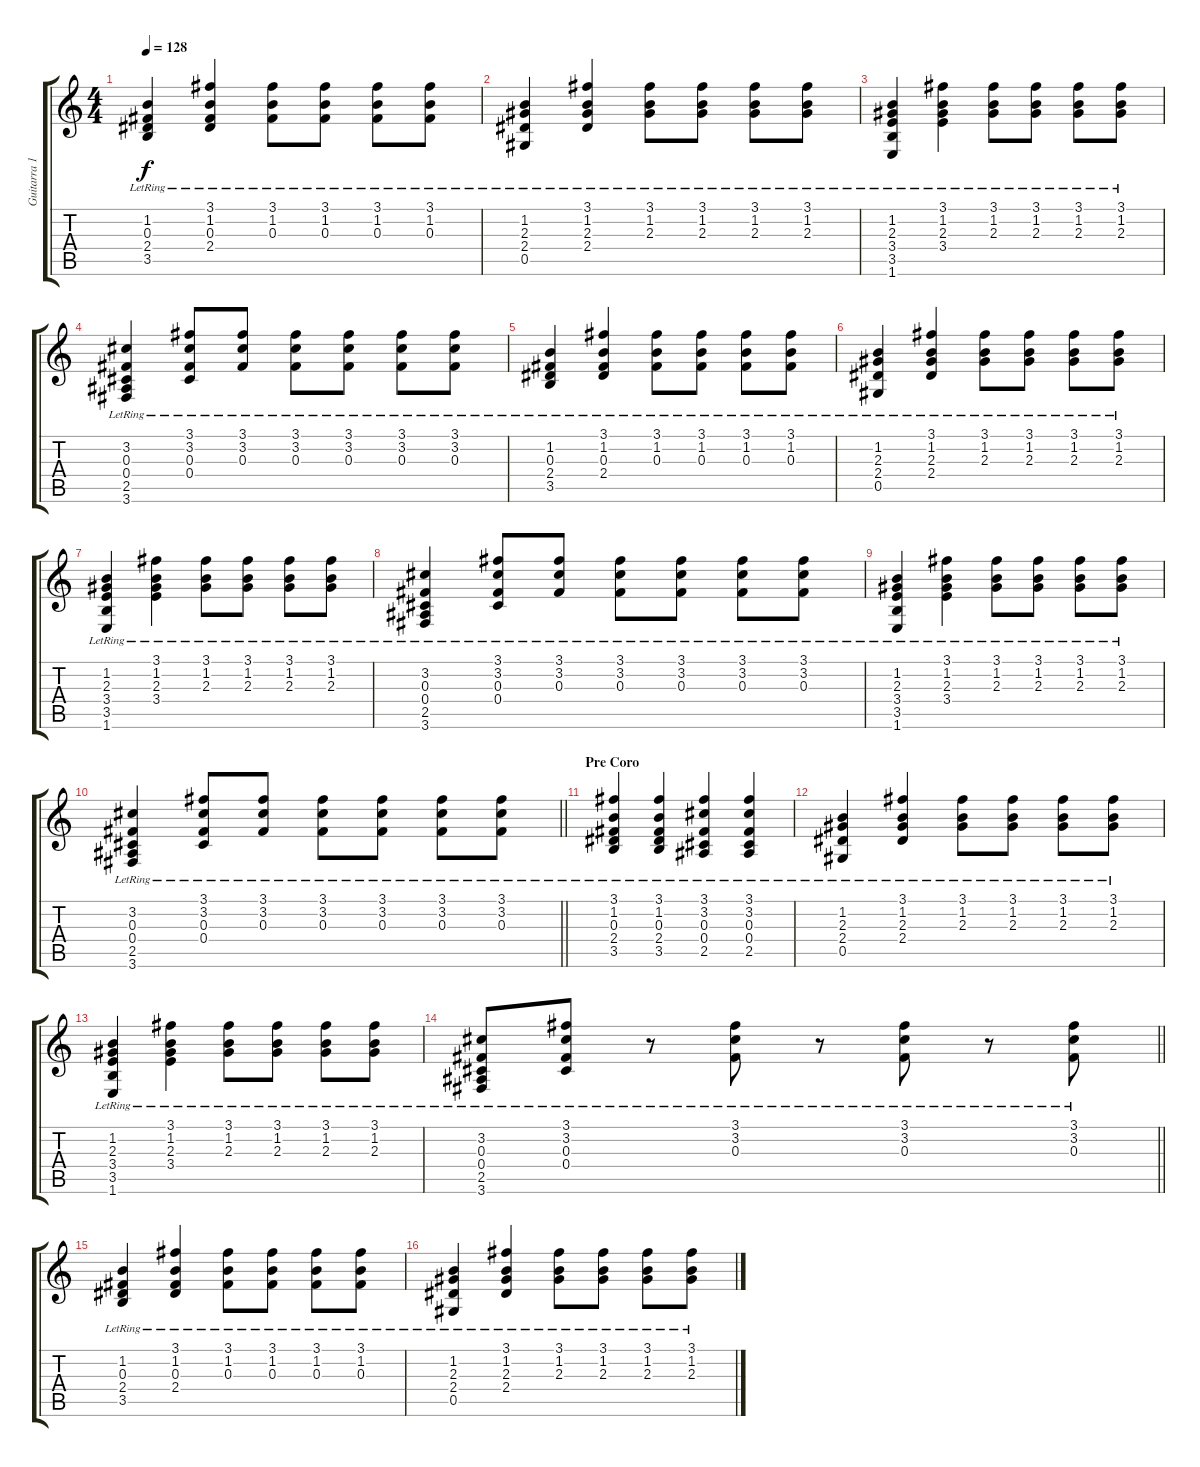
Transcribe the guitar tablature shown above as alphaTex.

\track ("Guitarra 1" "Guitarra 1") {instrument acousticguitarsteel}
\staff {score tabs}
\tuning (Eb4 Bb3 Gb3 Db3 Ab2 Eb2) {hide}
\ts (4 4)
\tempo 128
\clef g2
\ks c
(1.2{lr} 0.3{lr} 2.4{lr} 3.5{lr}).4{dy f} (3.1{lr} 1.2{lr} 0.3{lr} 2.4{lr}).4 (3.1{lr} 1.2{lr} 0.3{lr}).8 (3.1{lr} 1.2{lr} 0.3{lr}).8 (3.1 1.2{lr} 0.3).8 (3.1 1.2{lr} 0.3).8 |
(1.2{lr} 2.3{lr} 2.4{lr} 0.5{lr}).4 (3.1{lr} 1.2{lr} 2.3{lr} 2.4{lr}).4 (3.1{lr} 1.2{lr} 2.3{lr}).8 (3.1{lr} 1.2{lr} 2.3{lr}).8 (3.1 1.2{lr} 2.3).8 (3.1 1.2{lr} 2.3).8 |
(1.2{lr} 2.3{lr} 3.4{lr} 3.5{lr} 1.6{lr}).4 (3.1{lr} 1.2{lr} 2.3{lr} 3.4{lr}).4 (3.1{lr} 1.2{lr} 2.3{lr}).8 (3.1{lr} 1.2{lr} 2.3{lr}).8 (3.1 1.2{lr} 2.3).8 (3.1 1.2{lr} 2.3).8 |
(3.2{lr} 0.3{lr} 0.4{lr} 2.5{lr} 3.6{lr}).4 (3.1{lr} 3.2{lr} 0.3{lr} 0.4{lr}).8 (3.1{lr} 3.2{lr} 0.3{lr}).8 (3.1{lr} 3.2{lr} 0.3{lr}).8 (3.1{lr} 3.2{lr} 0.3{lr}).8 (3.1{lr} 3.2{lr} 0.3{lr}).8 (3.1{lr} 3.2{lr} 0.3{lr}).8 |
(1.2{lr} 0.3{lr} 2.4{lr} 3.5{lr}).4 (3.1{lr} 1.2{lr} 0.3{lr} 2.4{lr}).4 (3.1{lr} 1.2{lr} 0.3{lr}).8 (3.1{lr} 1.2{lr} 0.3{lr}).8 (3.1 1.2{lr} 0.3).8 (3.1 1.2{lr} 0.3).8 |
(1.2{lr} 2.3{lr} 2.4{lr} 0.5{lr}).4 (3.1{lr} 1.2{lr} 2.3{lr} 2.4{lr}).4 (3.1{lr} 1.2{lr} 2.3{lr}).8 (3.1{lr} 1.2{lr} 2.3{lr}).8 (3.1 1.2{lr} 2.3).8 (3.1 1.2{lr} 2.3).8 |
(1.2{lr} 2.3{lr} 3.4{lr} 3.5{lr} 1.6{lr}).4 (3.1{lr} 1.2{lr} 2.3{lr} 3.4{lr}).4 (3.1{lr} 1.2{lr} 2.3{lr}).8 (3.1{lr} 1.2{lr} 2.3{lr}).8 (3.1 1.2{lr} 2.3).8 (3.1 1.2{lr} 2.3).8 |
(3.2{lr} 0.3{lr} 0.4{lr} 2.5{lr} 3.6{lr}).4 (3.1{lr} 3.2{lr} 0.3{lr} 0.4{lr}).8 (3.1{lr} 3.2{lr} 0.3{lr}).8 (3.1{lr} 3.2{lr} 0.3{lr}).8 (3.1{lr} 3.2{lr} 0.3{lr}).8 (3.1{lr} 3.2{lr} 0.3{lr}).8 (3.1{lr} 3.2{lr} 0.3{lr}).8 |
(1.2{lr} 2.3{lr} 3.4{lr} 3.5{lr} 1.6{lr}).4 (3.1{lr} 1.2{lr} 2.3{lr} 3.4{lr}).4 (3.1{lr} 1.2{lr} 2.3{lr}).8 (3.1{lr} 1.2{lr} 2.3{lr}).8 (3.1 1.2{lr} 2.3).8 (3.1 1.2{lr} 2.3).8 |
\barLineRight lightlight
(3.2{lr} 0.3{lr} 0.4{lr} 2.5{lr} 3.6{lr}).4 (3.1{lr} 3.2{lr} 0.3{lr} 0.4{lr}).8 (3.1{lr} 3.2{lr} 0.3{lr}).8 (3.1{lr} 3.2{lr} 0.3{lr}).8 (3.1{lr} 3.2{lr} 0.3{lr}).8 (3.1{lr} 3.2{lr} 0.3{lr}).8 (3.1{lr} 3.2{lr} 0.3{lr}).8 |
\section ("" "Pre Coro")
(3.1 1.2{lr} 0.3{lr} 2.4{lr} 3.5{lr}).4 (3.1{lr} 1.2{lr} 0.3{lr} 2.4{lr} 3.5).4 (3.1{lr} 3.2{lr} 0.3{lr} 0.4{lr} 2.5{lr}).4 (3.1{lr} 3.2{lr} 0.3{lr} 0.4{lr} 2.5{lr}).4 |
(1.2{lr} 2.3{lr} 2.4{lr} 0.5{lr}).4 (3.1{lr} 1.2{lr} 2.3{lr} 2.4{lr}).4 (3.1{lr} 1.2{lr} 2.3{lr}).8 (3.1{lr} 1.2{lr} 2.3{lr}).8 (3.1 1.2{lr} 2.3).8 (3.1 1.2{lr} 2.3).8 |
(1.2{lr} 2.3{lr} 3.4{lr} 3.5{lr} 1.6{lr}).4 (3.1{lr} 1.2{lr} 2.3{lr} 3.4{lr}).4 (3.1{lr} 1.2{lr} 2.3{lr}).8 (3.1{lr} 1.2{lr} 2.3{lr}).8 (3.1 1.2{lr} 2.3).8 (3.1 1.2{lr} 2.3).8 |
\barLineRight lightlight
(3.2{lr} 0.3{lr} 0.4{lr} 2.5{lr} 3.6{lr}).8 (3.1{lr} 3.2{lr} 0.3{lr} 0.4{lr}).8 r.8 (3.1{lr} 3.2{lr} 0.3{lr}).8 r.8 (3.1{lr} 3.2{lr} 0.3{lr}).8 r.8 (3.1{lr} 3.2{lr} 0.3{lr}).8 |
(1.2{lr} 0.3{lr} 2.4{lr} 3.5{lr}).4 (3.1{lr} 1.2{lr} 0.3{lr} 2.4{lr}).4 (3.1{lr} 1.2{lr} 0.3{lr}).8 (3.1{lr} 1.2{lr} 0.3{lr}).8 (3.1 1.2{lr} 0.3).8 (3.1 1.2{lr} 0.3).8 |
(1.2{lr} 2.3{lr} 2.4{lr} 0.5{lr}).4 (3.1{lr} 1.2{lr} 2.3{lr} 2.4{lr}).4 (3.1{lr} 1.2{lr} 2.3{lr}).8 (3.1{lr} 1.2{lr} 2.3{lr}).8 (3.1 1.2{lr} 2.3).8 (3.1 1.2{lr} 2.3).8
